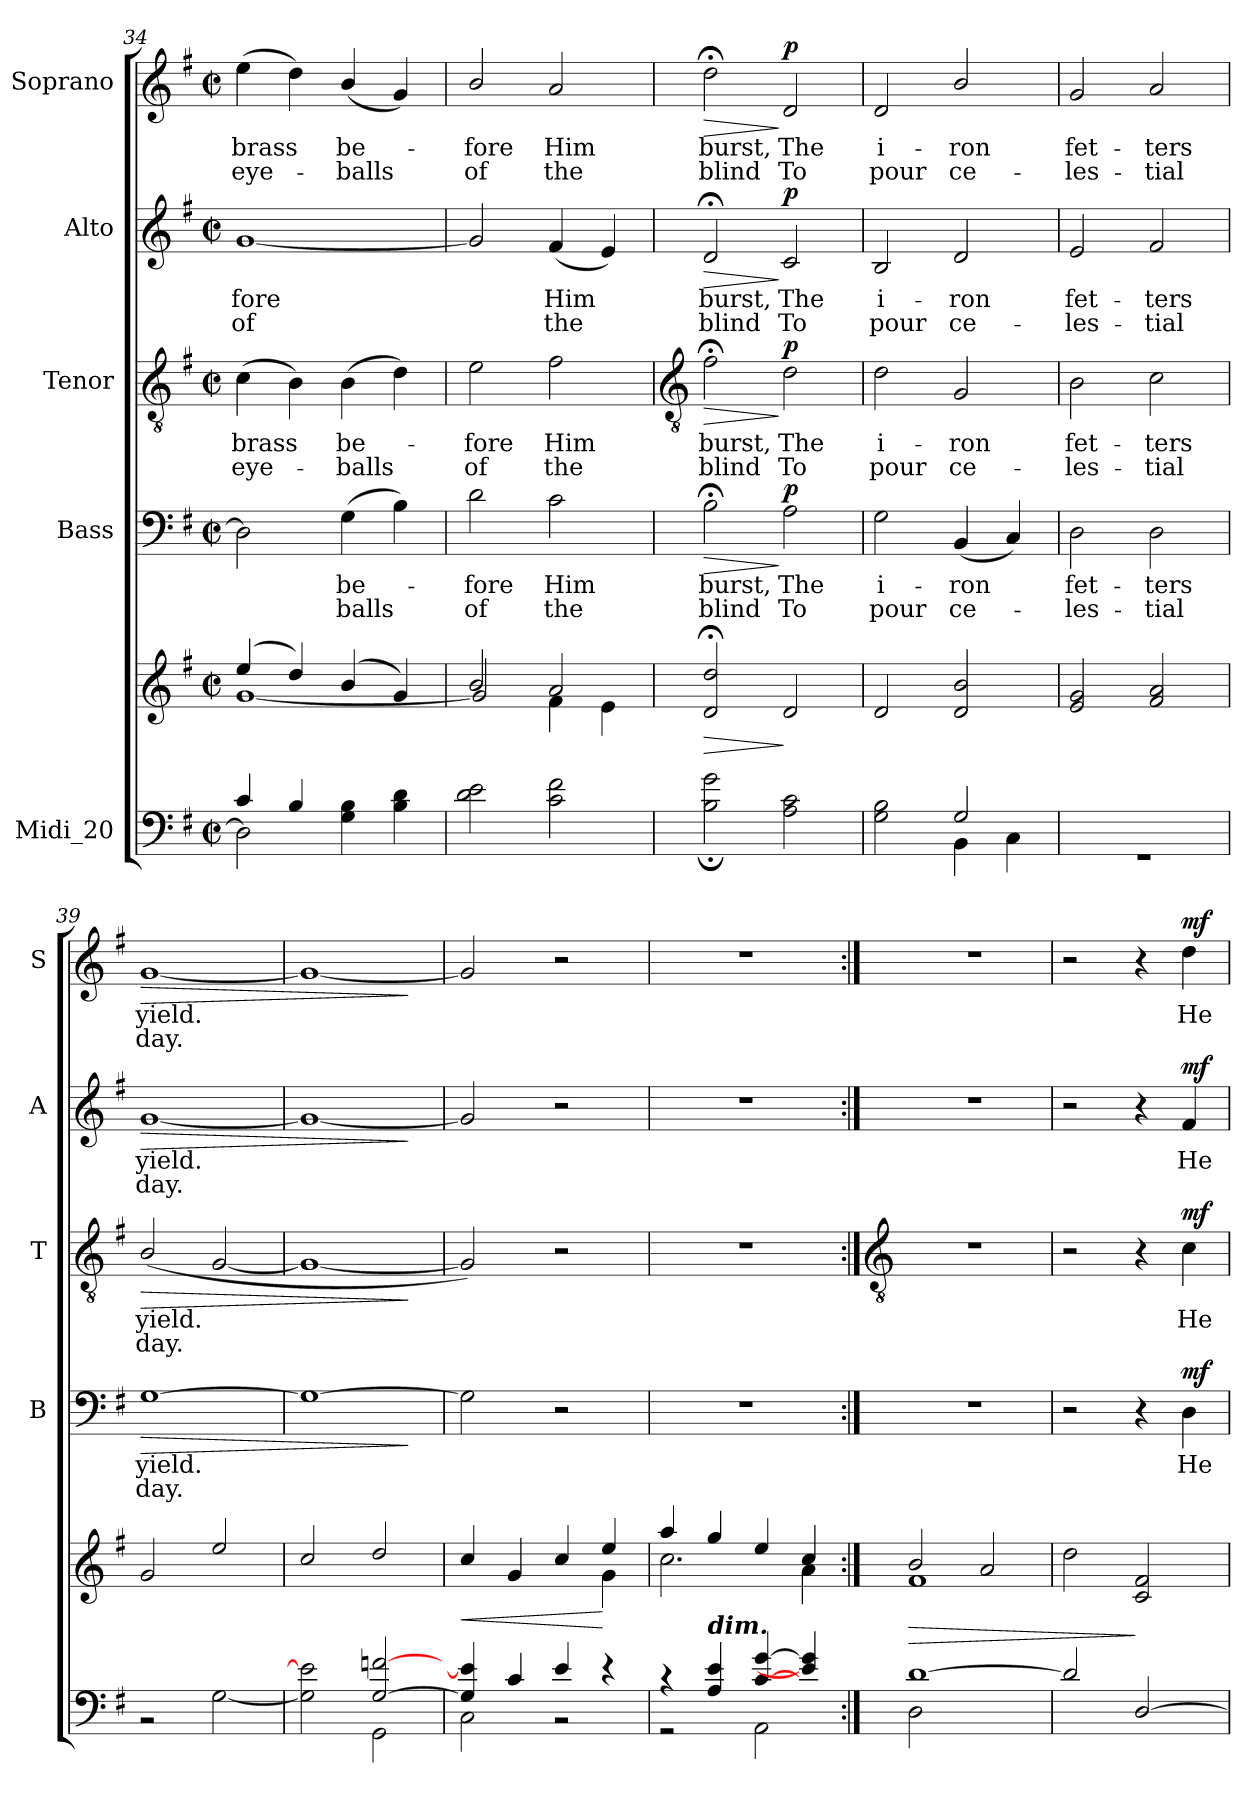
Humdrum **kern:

**kern	**kern	**dynam	**kern	**text	**text	**dynam	**kern	**text	**text	**dynam	**kern	**text	**text	**dynam	**kern	**text	**text	**dynam
*part5	*part5	*part5	*part4	*part4	*part4	*part4	*part3	*part3	*part3	*part3	*part2	*part2	*part2	*part2	*part1	*part1	*part1	*part1
*staff6	*staff5	*staff5/6	*staff4	*staff4	*staff4	*staff4	*staff3	*staff3	*staff3	*staff3	*staff2	*staff2	*staff2	*staff2	*staff1	*staff1	*staff1	*staff1
*I"Midi_20	*	*	*I"Bass	*	*	*	*I"Tenor	*	*	*	*I"Alto	*	*	*	*I"Soprano	*	*	*
*	*	*	*I'B	*	*	*	*I'T	*	*	*	*I'A	*	*	*	*I'S	*	*	*
*clefF4	*clefG2	*	*clefF4	*	*	*	*clefGv2	*	*	*	*clefG2	*	*	*	*clefG2	*	*	*
*k[f#]	*k[f#]	*	*k[f#]	*	*	*	*k[f#]	*	*	*	*k[f#]	*	*	*	*k[f#]	*	*	*
*G:	*G:	*	*G:	*	*	*	*G:	*	*	*	*G:	*	*	*	*G:	*	*	*
*M2/2	*M2/2	*	*M2/2	*	*	*	*M2/2	*	*	*	*M2/2	*	*	*	*M2/2	*	*	*
*met(c|)	*met(c|)	*	*met(c|)	*	*	*	*met(c|)	*	*	*	*met(c|)	*	*	*	*met(c|)	*	*	*
=34	=34	=34	=34	=34	=34	=34	=34	=34	=34	=34	=34	=34	=34	=34	=34	=34	=34	=34
*^	*^	*	*	*	*	*	*	*	*	*	*	*	*	*	*	*	*	*
!	!	!	!	!	!	!	!	!	!	!LO:LY:b	!LO:LY:b	!	!	!LO:LY:b	!LO:LY:b	!	!	!LO:LY:b	!LO:LY:b	!
4c/	2D\]	(>4ee/	[1g\	.	2D]	.	.	.	(>4c	brass	eye-	.	[1g	fore	of	.	(>4ee	brass	eye-	.
4B/	.	4dd/)	.	.	.	.	.	.	4B)	.	.	.	.	.	.	.	4dd)	.	.	.
!	!	!	!	!	!	!LO:LY:b	!LO:LY:b	!	!	!LO:LY:b	!LO:LY:b	!	!	!	!	!	!	!LO:LY:b	!LO:LY:b	!
2ryy	4G\ 4B\	(>4b/	.	.	(>4G	be-	balls	.	(>4B	be-	balls	.	.	.	.	.	(<4b/	be-	balls	.
.	4B\ 4d\	4g/)	.	.	4B)	.	.	.	4d)	.	.	.	.	.	.	.	4g)	.	.	.
=35	=35	=35	=35	=35	=35	=35	=35	=35	=35	=35	=35	=35	=35	=35	=35	=35	=35	=35	=35	=35
!	!	!	!	!	!	!LO:LY:b	!LO:LY:b	!	!	!LO:LY:b	!LO:LY:b	!	!	!	!	!	!	!LO:LY:b	!LO:LY:b	!
1ryy	2d\ 2e\	2b/	2g/]	.	2d	fore	of	.	2e	fore	of	.	2g]	.	.	.	2b/	fore	of	.
!	!	!	!	!	!	!LO:LY:b	!LO:LY:b	!	!	!LO:LY:b	!LO:LY:b	!	!	!LO:LY:b	!LO:LY:b	!	!	!LO:LY:b	!LO:LY:b	!
.	2c\ 2f#\	2a/	4f#\	.	2c	Him	the	.	2f#	Him	the	.	(<4f#	Him	the	.	2a	Him	the	.
.	.	.	4e\	.	.	.	.	.	.	.	.	.	4e)	.	.	.	.	.	.	.
!!LO:LB:g=z
=36	=36	=36	=36	=36	=36	=36	=36	=36	=36	=36	=36	=36	=36	=36	=36	=36	=36	=36	=36	=36
*	*	*	*	*	*	*	*	*	*clefGv2	*	*	*	*	*	*	*	*	*	*	*
!	!	!	!	!LO:HP:b	!	!LO:LY:b	!LO:LY:b	!LO:HP:b	!	!LO:LY:b	!LO:LY:b	!LO:HP:b	!	!LO:LY:b	!LO:LY:b	!LO:HP:b	!	!LO:LY:b	!LO:LY:b	!LO:HP:b
1ryy	2B\; 2g\;	2d/;< 2dd/;<	1ryy	>	2B;<	burst,	blind	>	2f#;<	burst,	blind	>	2d;<	burst,	blind	>	2dd;<	burst,	blind	>
!	!	!	!	!	!	!LO:LY:b	!LO:LY:b	!LO:DY:n=1:b	!	!LO:LY:b	!LO:LY:b	!LO:DY:n=1:b	!	!LO:LY:b	!LO:LY:b	!LO:DY:n=1:b	!	!LO:LY:b	!LO:LY:b	!LO:DY:n=1:b
.	2A\ 2c\	2d/	.	]	2A	The	To	] p	2d	The	To	] p	2c	The	To	] p	2d	The	To	] p
=37	=37	=37	=37	=37	=37	=37	=37	=37	=37	=37	=37	=37	=37	=37	=37	=37	=37	=37	=37	=37
!	!	!	!	!	!	!LO:LY:b	!LO:LY:b	!	!	!LO:LY:b	!LO:LY:b	!	!	!LO:LY:b	!LO:LY:b	!	!	!LO:LY:b	!LO:LY:b	!
2ryy	2G\ 2B\	2d/	1ryy	.	2G	i-	-pour	.	2d	i-	-pour	.	2B	i-	-pour	.	2d	i-	-pour	.
!	!	!	!	!	!	!LO:LY:b	!LO:LY:b	!	!	!LO:LY:b	!LO:LY:b	!	!	!LO:LY:b	!LO:LY:b	!	!	!LO:LY:b	!LO:LY:b	!
2G/	4BB\	2d/ 2b/	.	.	(<4BB	ron	ce-	.	2G	ron	ce-	.	2d	ron	ce-	.	2b/	ron	ce-	.
.	4C\	.	.	.	4C)	.	.	.	.	.	.	.	.	.	.	.	.	.	.	.
=38	=38	=38	=38	=38	=38	=38	=38	=38	=38	=38	=38	=38	=38	=38	=38	=38	=38	=38	=38	=38
!	!	!	!	!	!	!LO:LY:b	!LO:LY:b	!	!	!LO:LY:b	!LO:LY:b	!	!	!LO:LY:b	!LO:LY:b	!	!	!LO:LY:b	!LO:LY:b	!
1ryy	1r	2e/ 2g/	1ryy	.	2D	fet-	-les-	.	2B	-fet-	-les-	.	2e	-fet-	-les-	.	2g	-fet-	-les-	.
!	!	!	!	!	!	!LO:LY:b	!LO:LY:b	!	!	!LO:LY:b	!LO:LY:b	!	!	!LO:LY:b	!LO:LY:b	!	!	!LO:LY:b	!LO:LY:b	!
.	.	2f#/ 2a/	.	.	2D	-ters	tial	.	2c	-ters	tial	.	2f#	-ters	tial	.	2a	-ters	tial	.
=39	=39	=39	=39	=39	=39	=39	=39	=39	=39	=39	=39	=39	=39	=39	=39	=39	=39	=39	=39	=39
!	!	!	!	!	!	!LO:LY:b	!LO:LY:b	!LO:HP:b	!	!LO:LY:b	!LO:LY:b	!LO:HP:b	!	!LO:LY:b	!LO:LY:b	!LO:HP:b	!	!LO:LY:b	!LO:LY:b	!LO:HP:b
1ryy	2r	2g/	1ryy	.	[1G	yield.	day.	>	(<2B/	yield.	day.	>	[1g	yield.	day.	>	[1g	yield.	day.	>
.	[2G\	2ee/	.	.	.	.	.	.	[2G	.	.	.	.	.	.	.	.	.	.	.
=40	=40	=40	=40	=40	=40	=40	=40	=40	=40	=40	=40	=40	=40	=40	=40	=40	=40	=40	=40	=40
2ryy	2G\] 2e\]	2cc/	1ryy	.	1G_	.	.	.	1G_	.	.	.	1g_	.	.	.	1g_	.	.	.
[2G/ [2fn/	2GG\	2dd/	.	.	.	.	.	.	.	.	.	.	.	.	.	.	.	.	.	.
*v	*v	*	*	*	*	*	*	*	*	*	*	*	*	*	*	*	*	*	*	*
*	*v	*v	*	*	*	*	*	*	*	*	*	*	*	*	*	*	*	*	*
.	.	.	.	.	.	]	.	.	.	]	.	.	.	]	.	.	.	]
=41	=41	=41	=41	=41	=41	=41	=41	=41	=41	=41	=41	=41	=41	=41	=41	=41	=41	=41
*^	*	*	*	*	*	*	*	*	*	*	*	*	*	*	*	*	*	*
!	!	!	!LO:HP:b	!	!	!	!	!	!	!	!	!	!	!	!	!	!	!	!
*	*	*^	*	*	*	*	*	*	*	*	*	*	*	*	*	*	*	*	*
4G/] 4e/]	2C\	4cc/	2.ryy	<	2G]	.	.	.	2G])	.	.	.	2g]	.	.	.	2g]	.	.	.
4c/	.	4g/	.	.	.	.	.	.	.	.	.	.	.	.	.	.	.	.	.	.
4e/	2r	4cc/	.	.	2r	.	.	.	2r	.	.	.	2r	.	.	.	2r	.	.	.
4r	.	4ee/	4g\	[	.	.	.	.	.	.	.	.	.	.	.	.	.	.	.	.
=42	=42	=42	=42	=42	=42	=42	=42	=42	=42	=42	=42	=42	=42	=42	=42	=42	=42	=42	=42	=42
4r	2r	4aa/	2.cc\	.	1r	.	.	.	1r	.	.	.	1r	.	.	.	1r	.	.	.
!LO:TX:a:Bi:t=dim.	!	!	!	!	!	!	!	!	!	!	!	!	!	!	!	!	!	!	!	!
4A/ 4e/	.	4gg/	.	.	.	.	.	.	.	.	.	.	.	.	.	.	.	.	.	.
[4c/ [4g/	2AA\	4ee/	.	.	.	.	.	.	.	.	.	.	.	.	.	.	.	.	.	.
4e/] 4g/]	.	4cc/	4a\	.	.	.	.	.	.	.	.	.	.	.	.	.	.	.	.	.
!!LO:LB:g=z
=43:|!	=43:|!	=43:|!	=43:|!	=43:|!	=43:|!	=43:|!	=43:|!	=43:|!	=43:|!	=43:|!	=43:|!	=43:|!	=43:|!	=43:|!	=43:|!	=43:|!	=43:|!	=43:|!	=43:|!	=43:|!
*	*	*	*	*	*	*	*	*	*clefGv2	*	*	*	*	*	*	*	*	*	*	*
!	!	!	!	!LO:HP:b	!	!	!	!	!	!	!	!	!	!	!	!	!	!	!	!
[1d/	2D\	2b/	1f#\	>	1r	.	.	.	1r	.	.	.	1r	.	.	.	1r	.	.	.
.	2ryy	2a/	.	.	.	.	.	.	.	.	.	.	.	.	.	.	.	.	.	.
=44	=44	=44	=44	=44	=44	=44	=44	=44	=44	=44	=44	=44	=44	=44	=44	=44	=44	=44	=44	=44
2d/]	1ryy	2dd\	1ryy	.	2r	.	.	.	2r	.	.	.	2r	.	.	.	2r	.	.	.
[2D/	.	2c/ 2f#/	.	]	4r	.	.	.	4r	.	.	.	4r	.	.	.	4r	.	.	.
!	!	!	!	!	!	!LO:LY:b	!	!LO:DY:b	!	!LO:LY:b	!	!LO:DY:b	!	!LO:LY:b	!	!LO:DY:b	!	!LO:LY:b	!	!LO:DY:b
.	.	.	.	.	4D	He	.	mf	4c	He	.	mf	4f#	He	.	mf	4dd	He	.	mf
*v	*v	*	*	*	*	*	*	*	*	*	*	*	*	*	*	*	*	*	*	*
*	*v	*v	*	*	*	*	*	*	*	*	*	*	*	*	*	*	*	*	*
=	=	=	=	=	=	=	=	=	=	=	=	=	=	=	=	=	=	=
*-	*-	*-	*-	*-	*-	*-	*-	*-	*-	*-	*-	*-	*-	*-	*-	*-	*-	*-
